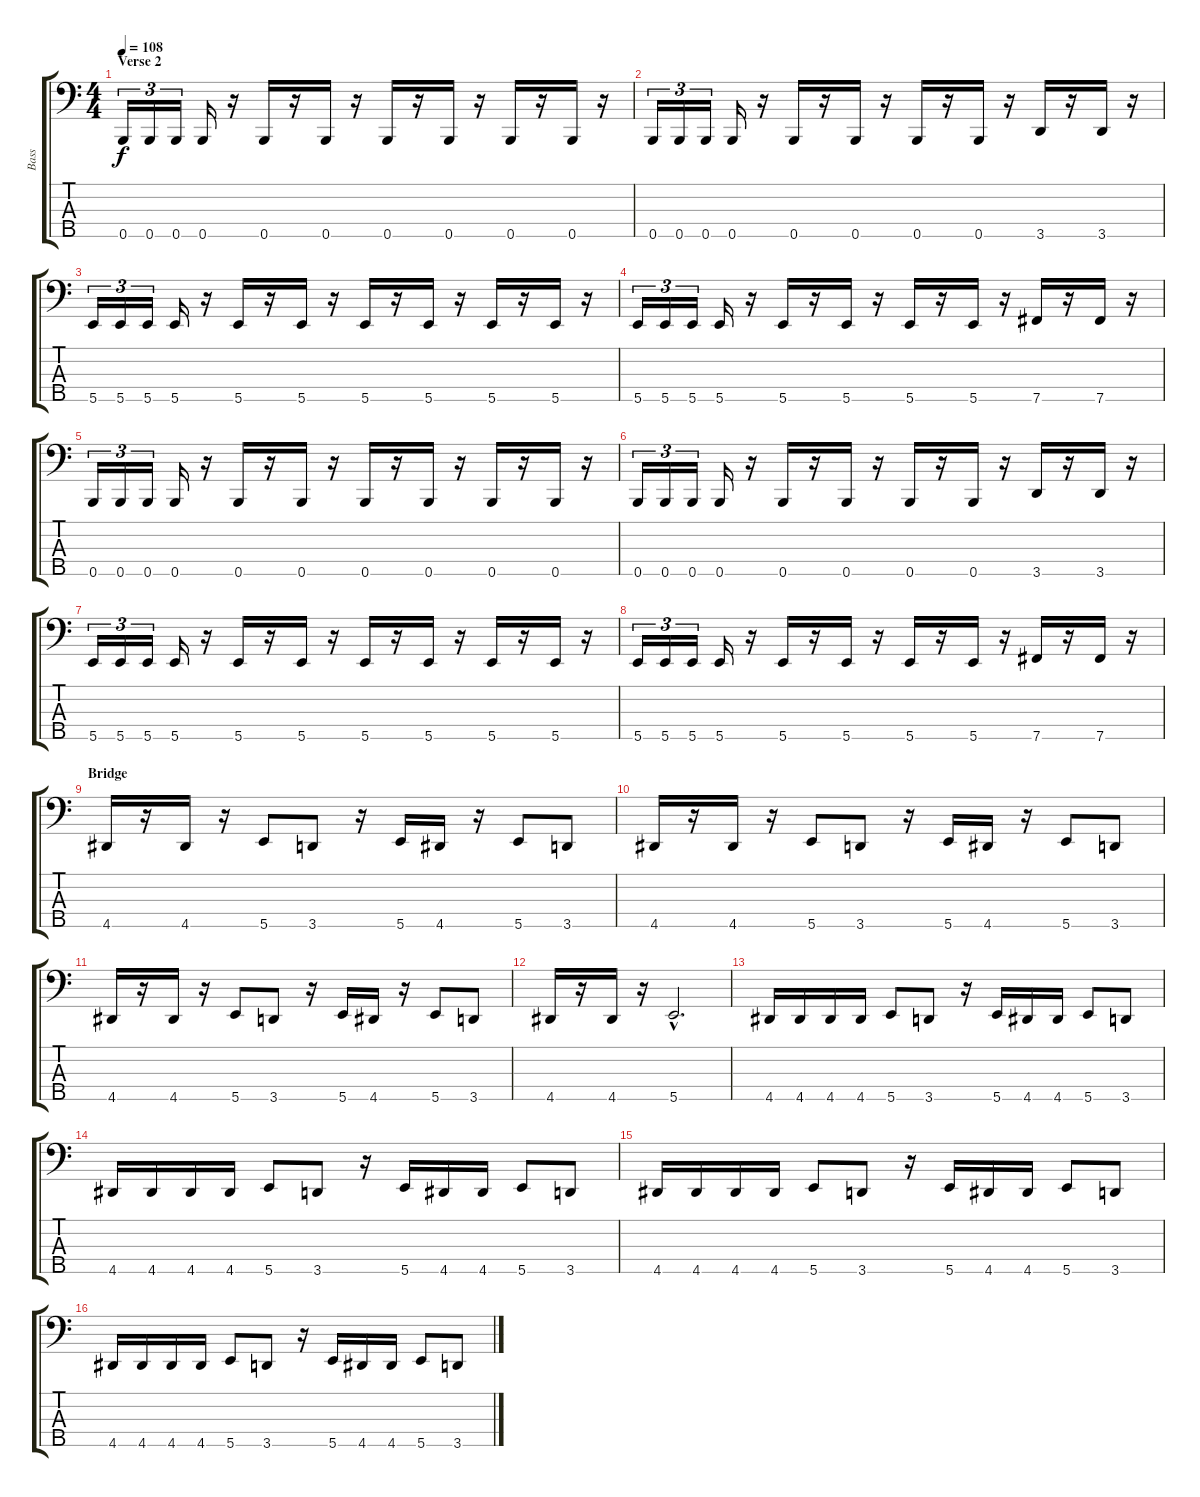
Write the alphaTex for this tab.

\track ("Bass" "Bass") {instrument electricbasspick}
\staff {score tabs}
\tuning (G2 D2 A1 E1 B0) {hide}
\ts (4 4)
\section ("" "Verse 2")
\tempo 108
\clef f4
\ks c
0.5.16{tu (3 2) dy f} 0.5.16{tu (3 2)} 0.5.16{tu (3 2)} 0.5.16 r.16 0.5.16 r.16 0.5.16 r.16 0.5.16 r.16 0.5.16 r.16 0.5.16 r.16 0.5.16 r.16 |
0.5.16{tu (3 2)} 0.5.16{tu (3 2)} 0.5.16{tu (3 2)} 0.5.16 r.16 0.5.16 r.16 0.5.16 r.16 0.5.16 r.16 0.5.16 r.16 3.5.16 r.16 3.5.16 r.16 |
5.5.16{tu (3 2)} 5.5.16{tu (3 2)} 5.5.16{tu (3 2)} 5.5.16 r.16 5.5.16 r.16 5.5.16 r.16 5.5.16 r.16 5.5.16 r.16 5.5.16 r.16 5.5.16 r.16 |
5.5.16{tu (3 2)} 5.5.16{tu (3 2)} 5.5.16{tu (3 2)} 5.5.16 r.16 5.5.16 r.16 5.5.16 r.16 5.5.16 r.16 5.5.16 r.16 7.5.16 r.16 7.5.16 r.16 |
0.5.16{tu (3 2)} 0.5.16{tu (3 2)} 0.5.16{tu (3 2)} 0.5.16 r.16 0.5.16 r.16 0.5.16 r.16 0.5.16 r.16 0.5.16 r.16 0.5.16 r.16 0.5.16 r.16 |
0.5.16{tu (3 2)} 0.5.16{tu (3 2)} 0.5.16{tu (3 2)} 0.5.16 r.16 0.5.16 r.16 0.5.16 r.16 0.5.16 r.16 0.5.16 r.16 3.5.16 r.16 3.5.16 r.16 |
5.5.16{tu (3 2)} 5.5.16{tu (3 2)} 5.5.16{tu (3 2)} 5.5.16 r.16 5.5.16 r.16 5.5.16 r.16 5.5.16 r.16 5.5.16 r.16 5.5.16 r.16 5.5.16 r.16 |
5.5.16{tu (3 2)} 5.5.16{tu (3 2)} 5.5.16{tu (3 2)} 5.5.16 r.16 5.5.16 r.16 5.5.16 r.16 5.5.16 r.16 5.5.16 r.16 7.5.16 r.16 7.5.16 r.16 |
\section ("" "Bridge")
4.5.16 r.16 4.5.16 r.16 5.5.8 3.5.8 r.16 5.5.16 4.5.16 r.16 5.5.8 3.5.8 |
4.5.16 r.16 4.5.16 r.16 5.5.8 3.5.8 r.16 5.5.16 4.5.16 r.16 5.5.8 3.5.8 |
4.5.16 r.16 4.5.16 r.16 5.5.8 3.5.8 r.16 5.5.16 4.5.16 r.16 5.5.8 3.5.8 |
4.5.16 r.16 4.5.16 r.16 5.5{hac}.2{d} |
4.5.16 4.5.16 4.5.16 4.5.16 5.5.8 3.5.8 r.16 5.5.16 4.5.16 4.5.16 5.5.8 3.5.8 |
4.5.16 4.5.16 4.5.16 4.5.16 5.5.8 3.5.8 r.16 5.5.16 4.5.16 4.5.16 5.5.8 3.5.8 |
4.5.16 4.5.16 4.5.16 4.5.16 5.5.8 3.5.8 r.16 5.5.16 4.5.16 4.5.16 5.5.8 3.5.8 |
4.5.16 4.5.16 4.5.16 4.5.16 5.5.8 3.5.8 r.16 5.5.16 4.5.16 4.5.16 5.5.8 3.5.8
